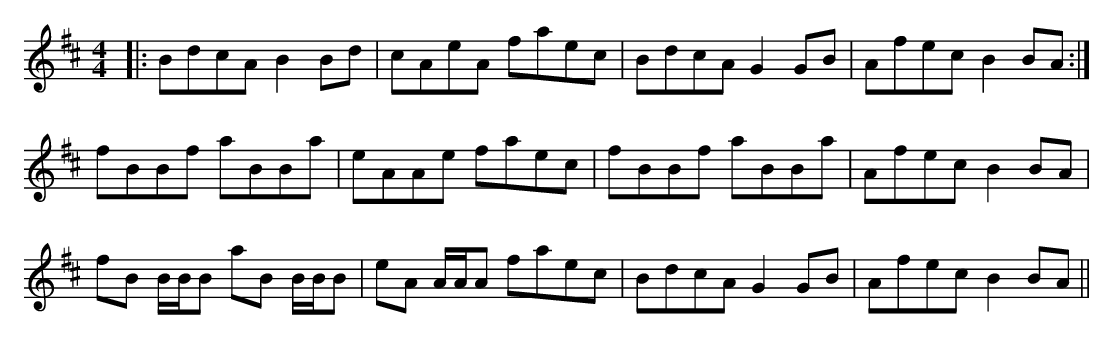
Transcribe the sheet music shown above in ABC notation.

X:1
M:4/4
K:Bmin
|:BdcA B2Bd|cAeA faec|BdcA G2GB|Afec B2BA:|
fBBf aBBa|eAAe faec|fBBf aBBa|Afec B2BA|
fB B/B/B aB B/B/B|eA A/A/A faec|BdcA G2GB|Afec B2BA||
